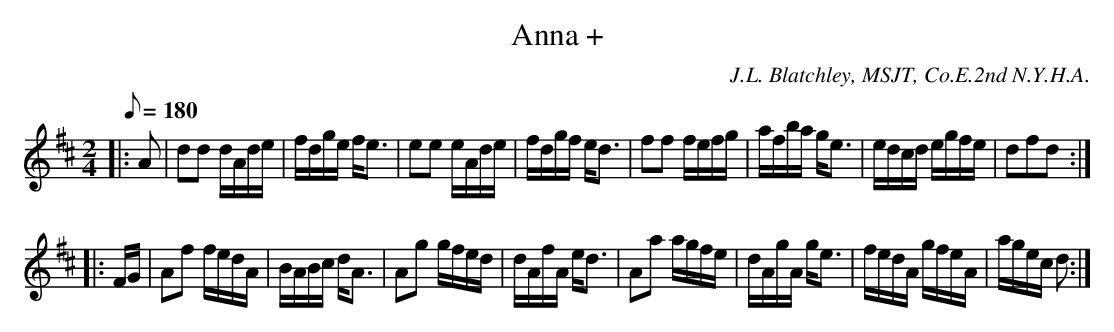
X:1
T:Anna +
C:J.L. Blatchley, MSJT, Co.E.2nd N.Y.H.A.
M:2/4
L:1/8
Q:1/8=180
K:D
|: A|dd d/A/d/e/|f/d/g/e/ f<e|ee e/A/d/e/|f/d/g/f/ e<d|ff f/e/f/g/|a/f/b/a/ g<e|e/d/c/d/ e/g/f/e/|dfd :|
|: F/G/|Af f/e/d/A/|B/A/B/c/ d<A|Ag g/f/e/d/|d/A/f/A/ e<d|Aa a/g/f/e/|d/A/g/A/ g<e|f/e/d/A/ g/f/e/A/|a/g/e/c/ d :|
